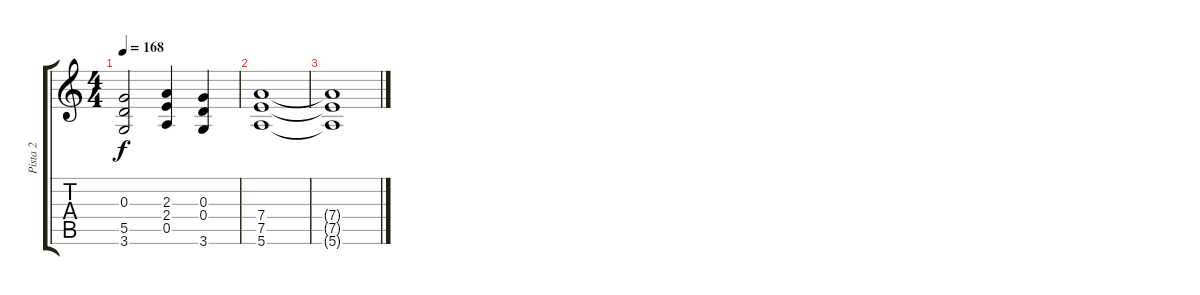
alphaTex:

\track ("Pista 2" "Pista 2") {instrument distortionguitar}
\staff {score tabs}
\tuning (E4 B3 G3 D3 A2 E2) {hide}
\ts (4 4)
\tempo 168
\clef g2
\ks c
(0.3 5.5 3.6).2{dy f} (2.3 2.4 0.5).4 (0.3 0.4 3.6).4 |
(7.4 7.5 5.6).1 |
(7.4{t} 7.5{t} 5.6{t}).1
